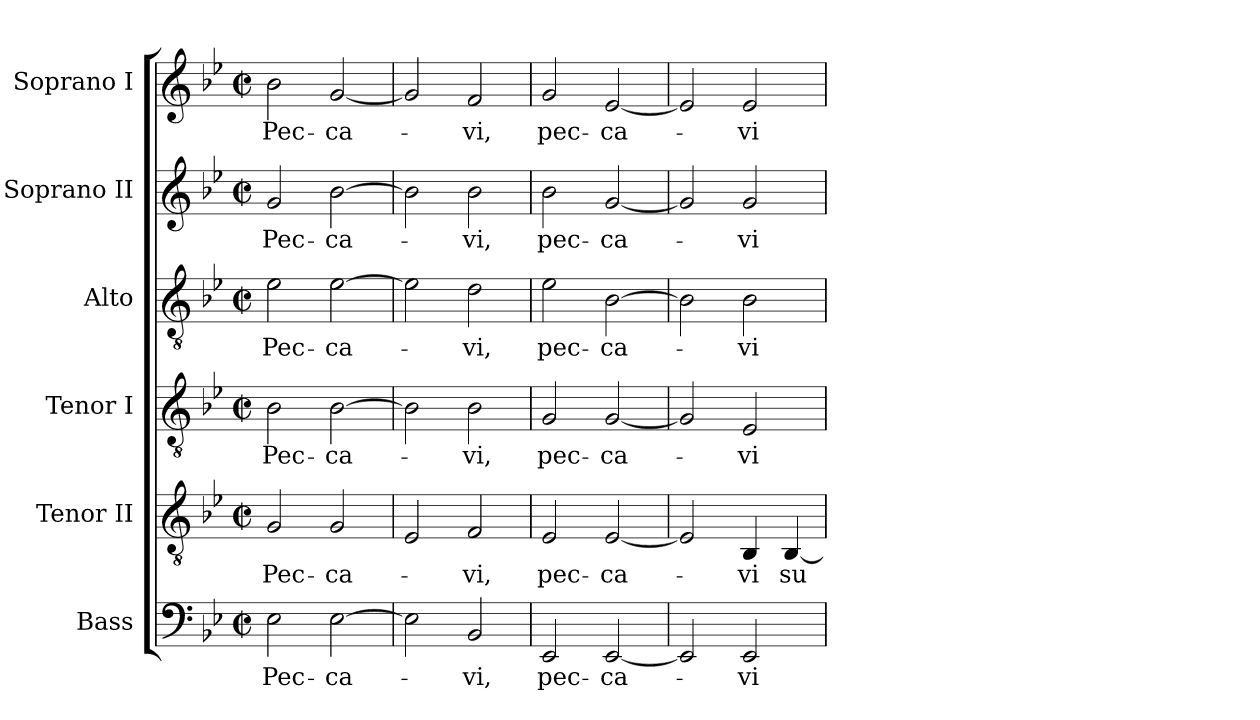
**kern	**text	**kern	**text	**kern	**text	**kern	**text	**kern	**text	**kern	**text
*part6	*part6	*part5	*part5	*part4	*part4	*part3	*part3	*part2	*part2	*part1	*part1
*staff6	*staff6	*staff5	*staff5	*staff4	*staff4	*staff3	*staff3	*staff2	*staff2	*staff1	*staff1
*I"Bass	*	*I"Tenor II	*	*I"Tenor I	*	*I"Alto	*	*I"Soprano II	*	*I"Soprano I	*
*I'B.	*	*I'T. II	*	*I'T. I	*	*I'A.	*	*I'S. II	*	*I'S. I	*
!!LO:PB:g=z
*clefF4	*	*clefGv2	*	*clefGv2	*	*clefGv2	*	*clefG2	*	*clefG2	*
*	*	*ITrd7c12	*	*ITrd7c12	*	*	*	*	*	*	*
*k[b-e-]	*	*k[b-e-]	*	*k[b-e-]	*	*k[b-e-]	*	*k[b-e-]	*	*k[b-e-]	*
*g:	*	*g:	*	*g:	*	*g:	*	*g:	*	*g:	*
*M2/2	*	*M2/2	*	*M2/2	*	*M2/2	*	*M2/2	*	*M2/2	*
*met(c|)	*	*met(c|)	*	*met(c|)	*	*met(c|)	*	*met(c|)	*	*met(c|)	*
=1	=1	=1	=1	=1	=1	=1	=1	=1	=1	=1	=1
!	!LO:LY:b:color=#000000	!	!	!	!	!	!	!	!	!	!
!	!	!	!LO:LY:b:color=#000000	!	!	!	!	!	!	!	!
!	!	!	!	!	!LO:LY:b:color=#000000	!	!	!	!	!	!
!	!	!	!	!	!	!	!LO:LY:b:color=#000000	!	!	!	!
!	!	!	!	!	!	!	!	!	!LO:LY:b:color=#000000	!	!
!	!	!	!	!	!	!	!	!	!	!	!LO:LY:b:color=#000000
2E-i\	Pec-	2GGi/	Pec-	2BB-i\	Pec-	2e-i\	Pec-	2gi/	Pec-	2b-i\	Pec-
!	!LO:LY:b:color=#000000	!	!	!	!	!	!	!	!	!	!
!	!	!	!LO:LY:b:color=#000000	!	!	!	!	!	!	!	!
!	!	!	!	!	!LO:LY:b:color=#000000	!	!	!	!	!	!
!	!	!	!	!	!	!	!LO:LY:b:color=#000000	!	!	!	!
!	!	!	!	!	!	!	!	!	!LO:LY:b:color=#000000	!	!
!	!	!	!	!	!	!	!	!	!	!	!LO:LY:b:color=#000000
[>2E-i\	-ca-	2GGi/	-ca-	[>2BB-i\	-ca-	[>2e-i\	-ca-	[>2b-i\	-ca-	[<2gi/	-ca-
=2	=2	=2	=2	=2	=2	=2	=2	=2	=2	=2	=2
2E-i\]	.	2EE-i/	.	2BB-i\]	.	2e-i\]	.	2b-i\]	.	2gi/]	.
!	!LO:LY:b:color=#000000	!	!	!	!	!	!	!	!	!	!
!	!	!	!LO:LY:b:color=#000000	!	!	!	!	!	!	!	!
!	!	!	!	!	!LO:LY:b:color=#000000	!	!	!	!	!	!
!	!	!	!	!	!	!	!LO:LY:b:color=#000000	!	!	!	!
!	!	!	!	!	!	!	!	!	!LO:LY:b:color=#000000	!	!
!	!	!	!	!	!	!	!	!	!	!	!LO:LY:b:color=#000000
2BB-i/	-vi,	2FFi/	-vi,	2BB-i\	-vi,	2di\	-vi,	2b-i\	-vi,	2fi/	-vi,
=3	=3	=3	=3	=3	=3	=3	=3	=3	=3	=3	=3
!	!LO:LY:b:color=#000000	!	!	!	!	!	!	!	!	!	!
!	!	!	!LO:LY:b:color=#000000	!	!	!	!	!	!	!	!
!	!	!	!	!	!LO:LY:b:color=#000000	!	!	!	!	!	!
!	!	!	!	!	!	!	!LO:LY:b:color=#000000	!	!	!	!
!	!	!	!	!	!	!	!	!	!LO:LY:b:color=#000000	!	!
!	!	!	!	!	!	!	!	!	!	!	!LO:LY:b:color=#000000
2EE-i/	pec-	2EE-i/	pec-	2GGi/	pec-	2e-i\	pec-	2b-i\	pec-	2gi/	pec-
!	!LO:LY:b:color=#000000	!	!	!	!	!	!	!	!	!	!
!	!	!	!LO:LY:b:color=#000000	!	!	!	!	!	!	!	!
!	!	!	!	!	!LO:LY:b:color=#000000	!	!	!	!	!	!
!	!	!	!	!	!	!	!LO:LY:b:color=#000000	!	!	!	!
!	!	!	!	!	!	!	!	!	!LO:LY:b:color=#000000	!	!
!	!	!	!	!	!	!	!	!	!	!	!LO:LY:b:color=#000000
[<2EE-i/	-ca-	[<2EE-i/	-ca-	[<2GGi/	-ca-	[>2B-i\	-ca-	[<2gi/	-ca-	[<2e-i/	-ca-
=4	=4	=4	=4	=4	=4	=4	=4	=4	=4	=4	=4
2EE-i/]	.	2EE-i/]	.	2GGi/]	.	2B-i\]	.	2gi/]	.	2e-i/]	.
!	!LO:LY:b:color=#000000	!	!	!	!	!	!	!	!	!	!
!	!	!	!LO:LY:b:color=#000000	!	!	!	!	!	!	!	!
!	!	!	!	!	!LO:LY:b:color=#000000	!	!	!	!	!	!
!	!	!	!	!	!	!	!LO:LY:b:color=#000000	!	!	!	!
!	!	!	!	!	!	!	!	!	!LO:LY:b:color=#000000	!	!
!	!	!	!	!	!	!	!	!	!	!	!LO:LY:b:color=#000000
2EE-i/	-vi	4BBB-i/	-vi	2EE-i/	-vi	2B-i\	-vi	2gi/	-vi	2e-i/	-vi
!	!	!	!LO:LY:b:color=#000000	!	!	!	!	!	!	!	!
.	.	[<4BBB-i/	su-	.	.	.	.	.	.	.	.
=	=	=	=	=	=	=	=	=	=	=	=
*-	*-	*-	*-	*-	*-	*-	*-	*-	*-	*-	*-
